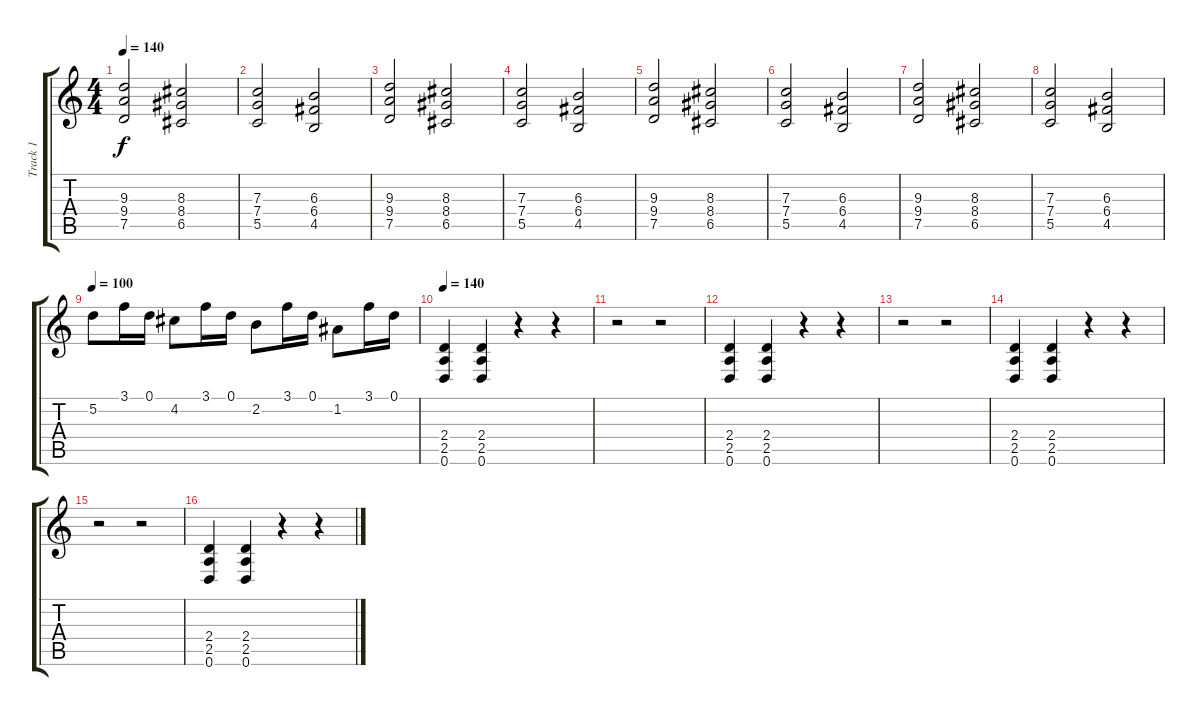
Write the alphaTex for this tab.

\track ("Track 1" "Track 1") {instrument overdrivenguitar}
\staff {score tabs}
\tuning (D4 A3 F3 C3 G2 D2) {hide}
\ts (4 4)
\tempo 140
\clef g2
\ks c
(9.3 9.4 7.5).2{dy f} (8.3 8.4 6.5).2 |
(7.3 7.4 5.5).2 (6.3 6.4 4.5).2 |
(9.3 9.4 7.5).2 (8.3 8.4 6.5).2 |
(7.3 7.4 5.5).2 (6.3 6.4 4.5).2 |
(9.3 9.4 7.5).2 (8.3 8.4 6.5).2 |
(7.3 7.4 5.5).2 (6.3 6.4 4.5).2 |
(9.3 9.4 7.5).2 (8.3 8.4 6.5).2 |
(7.3 7.4 5.5).2 (6.3 6.4 4.5).2 |
\tempo 100
5.2.8 3.1.16 0.1.16 4.2.8 3.1.16 0.1.16 2.2.8 3.1.16 0.1.16 1.2.8 3.1.16 0.1.16 |
\tempo 140
(2.4 2.5 0.6).4 (2.4 2.5 0.6).4 r.4 r.4 |
r.2 r.2 |
(2.4 2.5 0.6).4 (2.4 2.5 0.6).4 r.4 r.4 |
r.2 r.2 |
(2.4 2.5 0.6).4 (2.4 2.5 0.6).4 r.4 r.4 |
r.2 r.2 |
(2.4 2.5 0.6).4 (2.4 2.5 0.6).4 r.4 r.4
